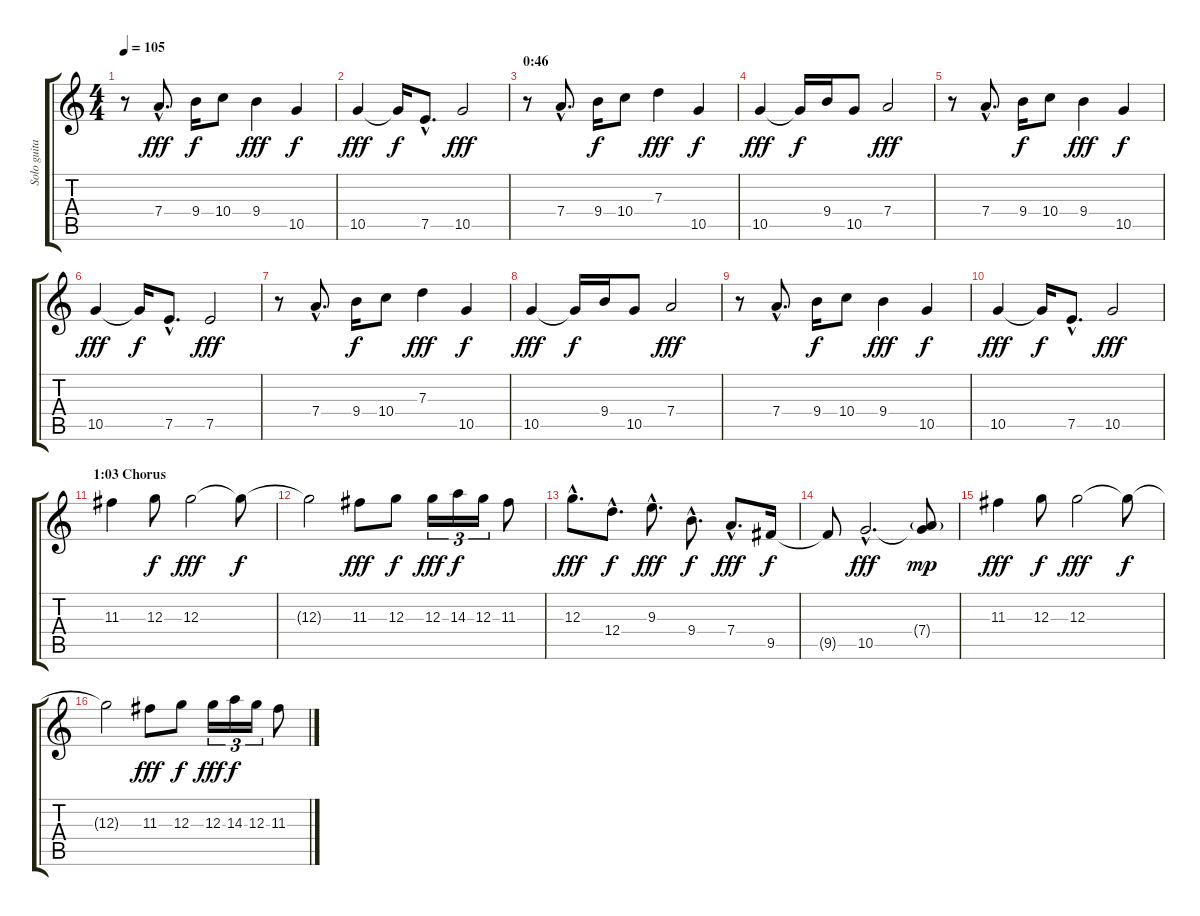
\track ("Solo guitar (Steve Morse)" "Solo guita") {instrument electricguitarmuted}
\staff {score tabs}
\tuning (E4 B3 G3 D3 A2 E2) {hide}
\ts (4 4)
\tempo 105
\clef g2
\ks c
r.8{dy fff} 7.4{hac}.8{d} 9.4.16{dy f} 10.4.8 9.4.4{dy fff} 10.5.4{dy f} |
10.5.4{dy fff} 10.5{t}.16{dy f} 7.5{hac}.8{d} 10.5.2{dy fff} |
\section ("" "0:46")
r.8 7.4{hac}.8{d} 9.4.16{dy f} 10.4.8 7.3.4{dy fff} 10.5.4{dy f} |
10.5.4{dy fff} 10.5{t}.16{dy f} 9.4.16 10.5.8 7.4.2{dy fff} |
r.8 7.4{hac}.8{d} 9.4.16{dy f} 10.4.8 9.4.4{dy fff} 10.5.4{dy f} |
10.5.4{dy fff} 10.5{t}.16{dy f} 7.5{hac}.8{d} 7.5.2{dy fff} |
r.8 7.4{hac}.8{d} 9.4.16{dy f} 10.4.8 7.3.4{dy fff} 10.5.4{dy f} |
10.5.4{dy fff} 10.5{t}.16{dy f} 9.4.16 10.5.8 7.4.2{dy fff} |
r.8 7.4{hac}.8{d} 9.4.16{dy f} 10.4.8 9.4.4{dy fff} 10.5.4{dy f} |
10.5.4{dy fff} 10.5{t}.16{dy f} 7.5{hac}.8{d} 10.5.2{dy fff} |
\section ("" "1:03 Chorus")
11.3.4 12.3.8{dy f} 12.3.2{dy fff} 12.3{t}.8{dy f} |
12.3{t}.2 11.3.8{dy fff} 12.3.8{dy f} 12.3.16{tu (3 2) dy fff} 14.3.16{tu (3 2) dy f} 12.3.16{tu (3 2)} 11.3.8 |
12.3{hac}.8{d dy fff} 12.4{hac}.8{d dy f} 9.3{hac}.8{d dy fff} 9.4{hac}.8{d dy f} 7.4{hac}.8{d dy fff} 9.5.16{dy f} |
9.5{t}.8 10.5{hac}.2{d dy fff} (7.4{g} 10.5{t}).8{dy mp} |
11.3.4{dy fff} 12.3.8{dy f} 12.3.2{dy fff} 12.3{t}.8{dy f} |
12.3{t}.2 11.3.8{dy fff} 12.3.8{dy f} 12.3.16{tu (3 2) dy fff} 14.3.16{tu (3 2) dy f} 12.3.16{tu (3 2)} 11.3.8
